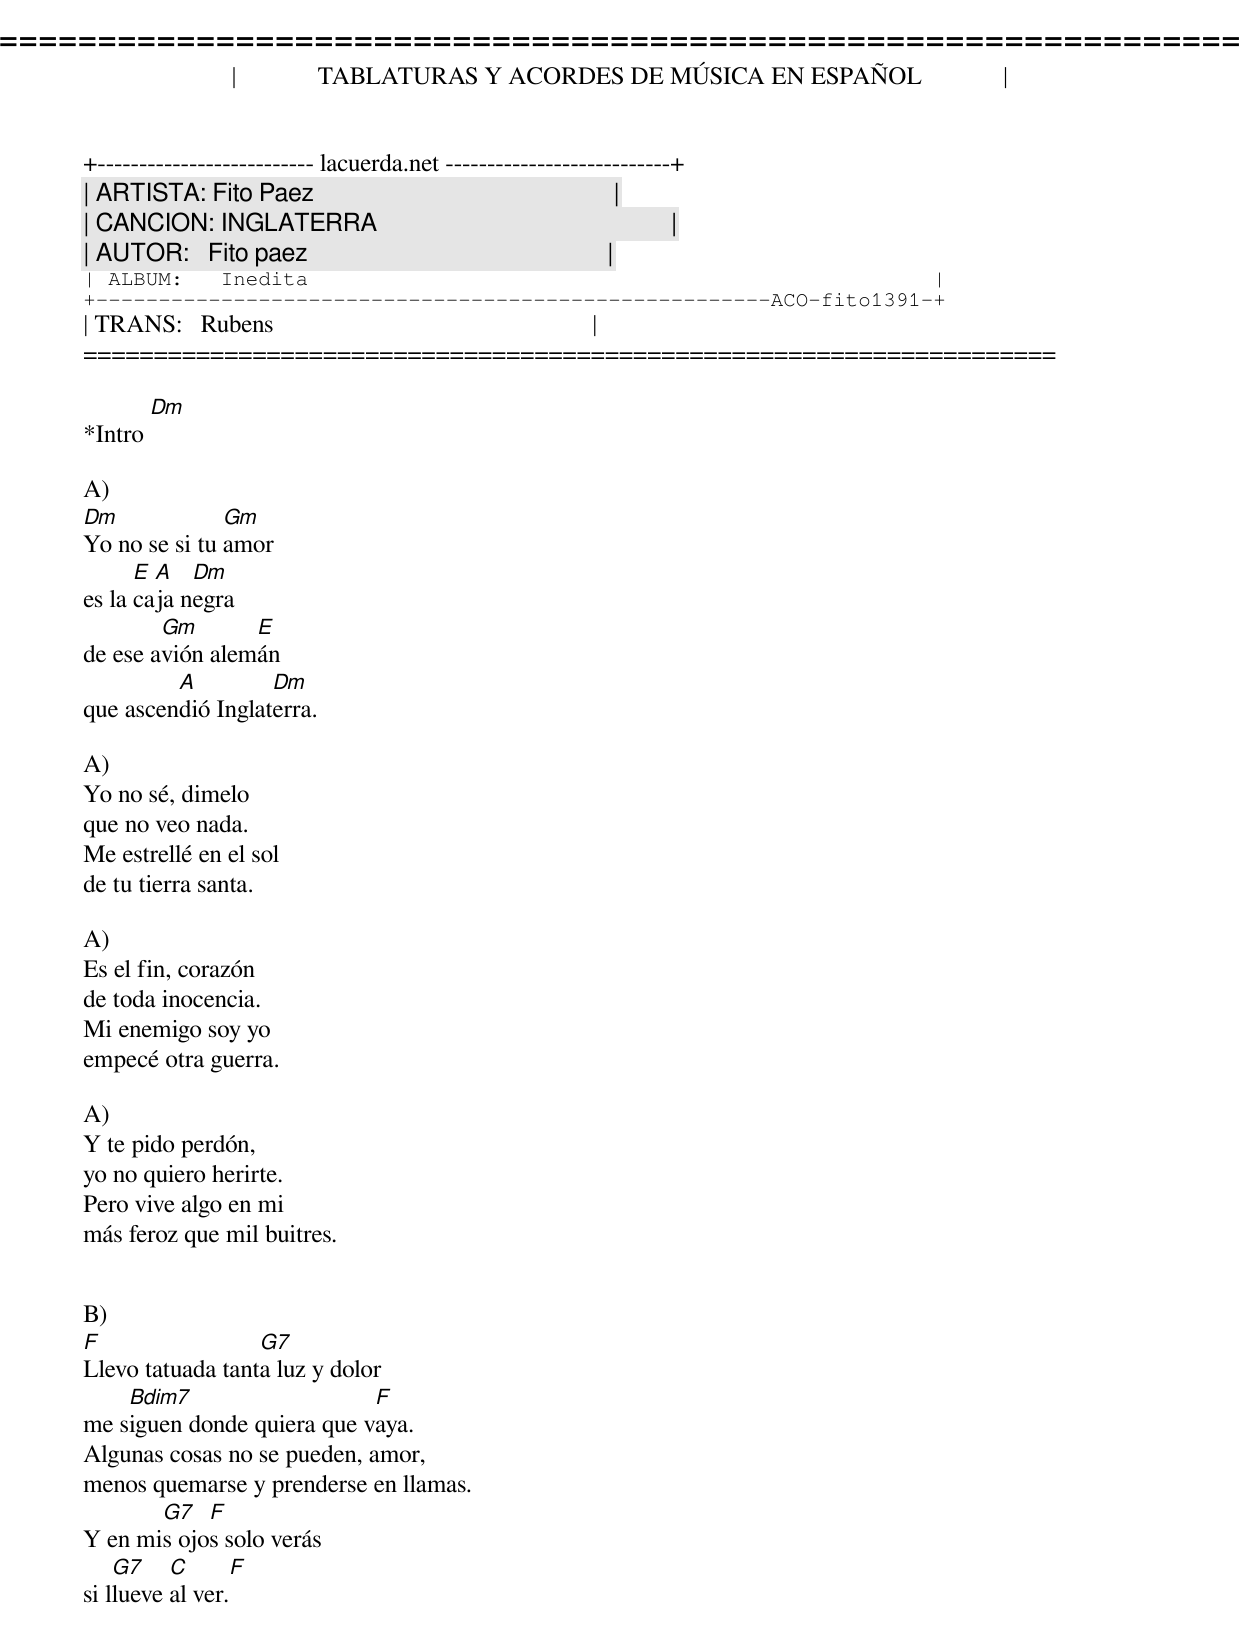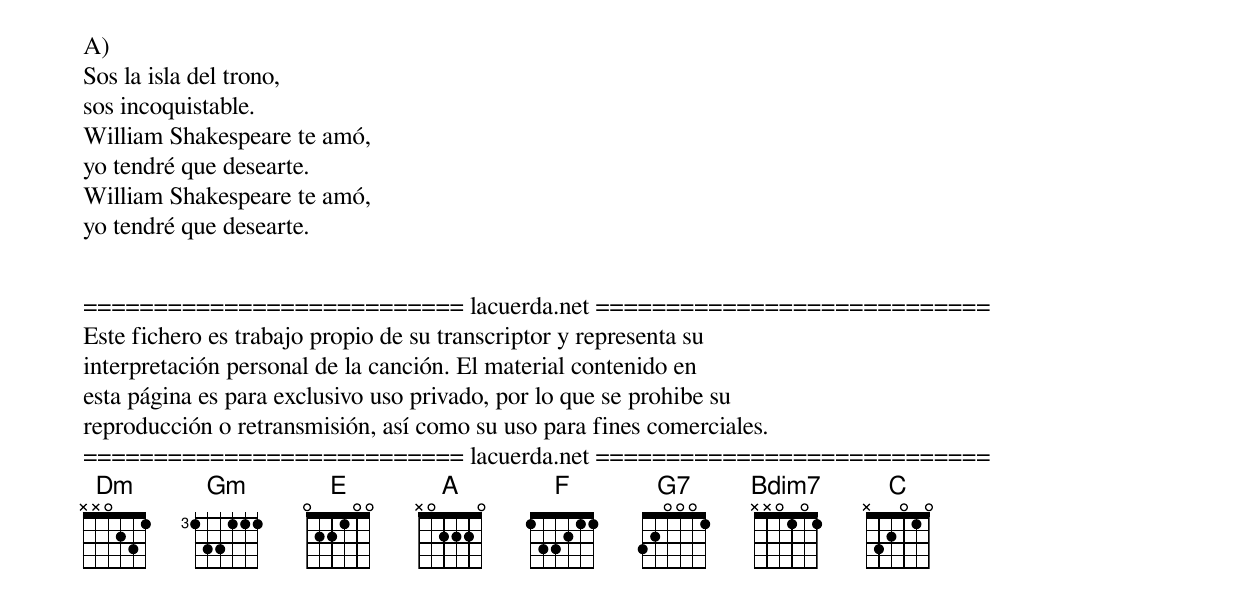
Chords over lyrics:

=====================================================================
|             TABLATURAS Y ACORDES DE MÚSICA EN ESPAÑOL             |
+-------------------------- lacuerda.net ---------------------------+
| ARTISTA: Fito Paez                                                |
| CANCION: INGLATERRA                                               |
| AUTOR:   Fito paez                                                |
| ALBUM:   Inedita                                                  |
+------------------------------------------------------ACO-fito1391-+
| TRANS:   Rubens                                                   |
=====================================================================

*Intro [Dm]

A)
Dm             Gm
Yo no se si tu amor
      E A   Dm
es la caja negra
        Gm       E
de ese avión alemán
         A         Dm
que ascendió Inglaterra.

A)
Yo no sé, dimelo
que no veo nada.
Me estrellé en el sol
de tu tierra santa.

A)
Es el fin, corazón
de toda inocencia.
Mi enemigo soy yo
empecé otra guerra.

A)
Y te pido perdón,
yo no quiero herirte.
Pero vive algo en mi
más feroz que mil buitres.


B)
F                 G7
Llevo tatuada tanta luz y dolor
    Bø                      F
me siguen donde quiera que vaya.
Algunas cosas no se pueden, amor,
menos quemarse y prenderse en llamas.
       G7   F
Y en mis ojos solo verás
    G7    C      F
si llueve al ver.

A)
Sos la isla del trono,
sos incoquistable.
William Shakespeare te amó,
yo tendré que desearte.
William Shakespeare te amó,
yo tendré que desearte.


=========================== lacuerda.net ============================
Este fichero es trabajo propio de su transcriptor y representa su
interpretación personal de la canción. El material contenido en
esta página es para exclusivo uso privado, por lo que se prohibe su
reproducción o retransmisión, así como su uso para fines comerciales.
=========================== lacuerda.net ============================
